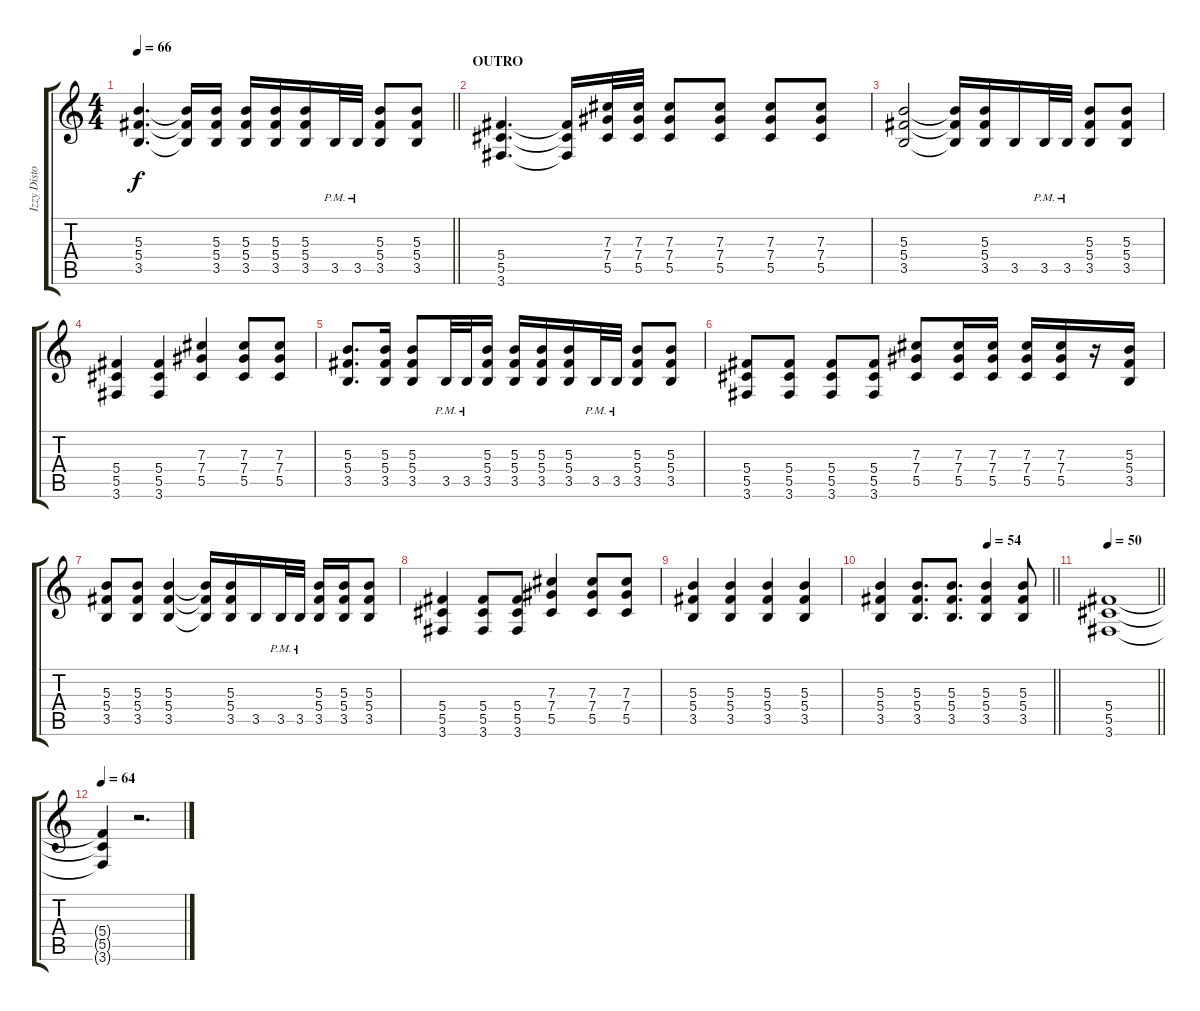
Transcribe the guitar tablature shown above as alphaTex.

\track ("Izzy Distortion" "Izzy Disto") {instrument distortionguitar}
\staff {score tabs}
\tuning (Eb4 Bb3 Gb3 Db3 Ab2 Eb2) {hide}
\ts (4 4)
\tempo 66
\clef g2
\barLineRight lightlight
\ks c
(5.3 5.4 3.5).4{d dy f} (5.3{t} 5.4{t} 3.5{t}).16 (5.3 5.4 3.5).16 (5.3 5.4 3.5).16 (5.3 5.4 3.5).16 (5.3 5.4 3.5).16 3.5{pm}.32 3.5{pm}.32 (5.3 5.4 3.5).8 (5.3 5.4 3.5).8 |
\section ("" "OUTRO")
(5.4 5.5 3.6).4{d} (5.4{t} 5.5{t} 3.6{t}).16 (7.3 7.4 5.5).32 (7.3 7.4 5.5).32 (7.3 7.4 5.5).8 (7.3 7.4 5.5).8 (7.3 7.4 5.5).8 (7.3 7.4 5.5).8 |
(5.3 5.4 3.5).2 (5.3{t} 5.4{t} 3.5{t}).16 (5.3 5.4 3.5).16 3.5.16 3.5{pm}.32 3.5{pm}.32 (5.3 5.4 3.5).8 (5.3 5.4 3.5).8 |
(5.4 5.5 3.6).4 (5.4 5.5 3.6).4 (7.3 7.4 5.5).4 (7.3 7.4 5.5).8 (7.3 7.4 5.5).8 |
(5.3 5.4 3.5).8{d} (5.3 5.4 3.5).16 (5.3 5.4 3.5).8 3.5{pm}.32 3.5{pm}.32 (5.3 5.4 3.5).16 (5.3 5.4 3.5).16 (5.3 5.4 3.5).16 (5.3 5.4 3.5).16 3.5{pm}.32 3.5{pm}.32 (5.3 5.4 3.5).8 (5.3 5.4 3.5).8 |
(5.4 5.5 3.6).8 (5.4 5.5 3.6).8 (5.4 5.5 3.6).8 (5.4 5.5 3.6).8 (7.3 7.4 5.5).8 (7.3 7.4 5.5).16 (7.3 7.4 5.5).16 (7.3 7.4 5.5).16 (7.3 7.4 5.5).16 r.16 (5.3 5.4 3.5).16 |
(5.3 5.4 3.5).8 (5.3 5.4 3.5).8 (5.3 5.4 3.5).4 (5.3{t} 5.4{t} 3.5{t}).16 (5.3 5.4 3.5).16 3.5.16 3.5{pm}.32 3.5{pm}.32 (5.3 5.4 3.5).16 (5.3 5.4 3.5).16 (5.3 5.4 3.5).8 |
(5.4 5.5 3.6).4 (5.4 5.5 3.6).8 (5.4 5.5 3.6).8 (7.3 7.4 5.5).4 (7.3 7.4 5.5).8 (7.3 7.4 5.5).8 |
(5.3 5.4 3.5).4 (5.3 5.4 3.5).4 (5.3 5.4 3.5).4 (5.3 5.4 3.5).4 |
\tempo (54 0.625)
\barLineRight lightlight
(5.3 5.4 3.5).4 (5.3 5.4 3.5).8{d} (5.3 5.4 3.5).8{d} (5.3 5.4 3.5).4 (5.3 5.4 3.5).8 |
\tempo 50
\barLineRight lightlight
(5.4 5.5 3.6).1 |
\tempo 64
(5.4{t} 5.5{t} 3.6{t}).4 r.2{d}
